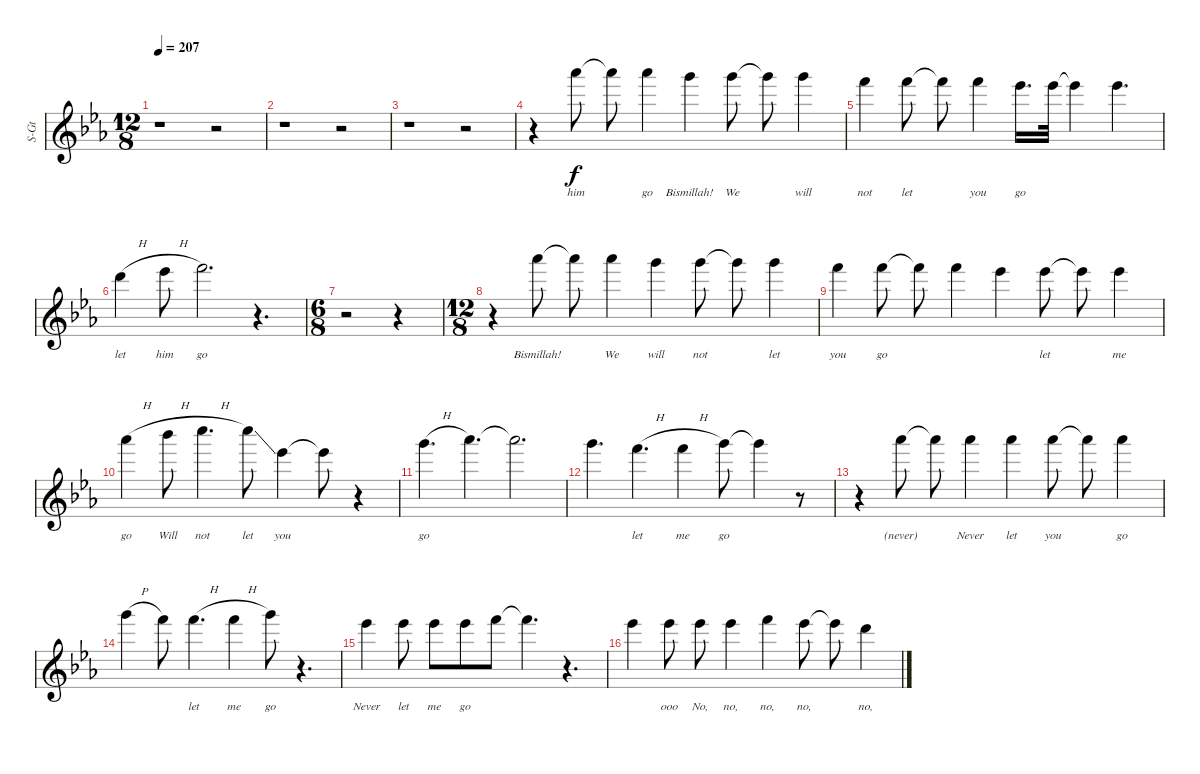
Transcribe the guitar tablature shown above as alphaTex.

\bracketExtendMode groupsimilarinstruments
\otherSystemsTrackNameOrientation horizontal
\track ("Voice" "S-Gt") {instrument flute}
\staff {score}
\tuning (E5 B4 G4 D4 A3 E3)
\displaytranspose 12
\ts (12 8)
\tempo 207
\clef g2
\ks eb
r.1{dy f beam Down} r.2{beam Down} |
r.1{beam Down} r.2{beam Down} |
r.1{beam Down} r.2{beam Down} |
r.4{beam Down} 4.1{acc b}.8{lyrics (0 "him") lyrics (1 "") lyrics (2 "") lyrics (3 "") lyrics (4 "") beam Down} 4.1{t acc b}.8{beam Down} 4.1{acc b}.4{lyrics (0 "go") lyrics (1 "") lyrics (2 "") lyrics (3 "") lyrics (4 "") beam Down} 3.1{acc forcenatural}.4{lyrics (0 "Bismillah!") lyrics (1 "") lyrics (2 "") lyrics (3 "") lyrics (4 "") beam Down} 3.1{acc forcenatural}.8{lyrics (0 "We") lyrics (1 "") lyrics (2 "") lyrics (3 "") lyrics (4 "") beam Down} 3.1{t acc forcenatural}.8{beam Down} 3.1{acc forcenatural}.4{lyrics (0 "will") lyrics (1 "") lyrics (2 "") lyrics (3 "") lyrics (4 "") beam Down} |
1.1{acc forcenatural}.4{lyrics (0 "not") lyrics (1 "") lyrics (2 "") lyrics (3 "") lyrics (4 "") beam Down} 1.1{acc forcenatural}.8{lyrics (0 "let") lyrics (1 "") lyrics (2 "") lyrics (3 "") lyrics (4 "") beam Down} 1.1{t acc forcenatural}.8{beam Down} 1.1{acc forcenatural}.4{lyrics (0 "you") lyrics (1 "") lyrics (2 "") lyrics (3 "") lyrics (4 "") beam Down} 4.2{acc b}.16{d lyrics (0 "go") lyrics (1 "") lyrics (2 "") lyrics (3 "") lyrics (4 "") beam Down} 4.2{acc b}.32{beam Down} 4.2{t acc b}.4{beam Down} 4.2{acc b}.4{d lyrics (0 " ") lyrics (1 "") lyrics (2 "") lyrics (3 "") lyrics (4 "") beam Down} |
3.2{h acc forcenatural}.4{lyrics (0 "let") lyrics (1 "") lyrics (2 "") lyrics (3 "") lyrics (4 "") beam Down} 4.2{h acc b}.8{lyrics (0 "him") lyrics (1 "") lyrics (2 "") lyrics (3 "") lyrics (4 "") beam Down} 6.2{acc forcenatural}.2{d lyrics (0 "go") lyrics (1 "") lyrics (2 "") lyrics (3 "") lyrics (4 "") beam Down} r.4{d beam Down} |
\ts (6 8)
r.2{beam Down} r.4{beam Down} |
\ts (12 8)
r.4{beam Down} 4.1{acc b}.8{lyrics (0 "Bismillah!") lyrics (1 "") lyrics (2 "") lyrics (3 "") lyrics (4 "") beam Down} 4.1{t acc b}.8{beam Down} 4.1{acc b}.4{lyrics (0 "We") lyrics (1 "") lyrics (2 "") lyrics (3 "") lyrics (4 "") beam Down} 3.1{acc forcenatural}.4{lyrics (0 "will") lyrics (1 "") lyrics (2 "") lyrics (3 "") lyrics (4 "") beam Down} 3.1{acc forcenatural}.8{lyrics (0 "not") lyrics (1 "") lyrics (2 "") lyrics (3 "") lyrics (4 "") beam Down} 3.1{t acc forcenatural}.8{beam Down} 3.1{acc forcenatural}.4{lyrics (0 "let") lyrics (1 "") lyrics (2 "") lyrics (3 "") lyrics (4 "") beam Down} |
1.1{acc forcenatural}.4{lyrics (0 "you") lyrics (1 "") lyrics (2 "") lyrics (3 "") lyrics (4 "") beam Down} 1.1{acc forcenatural}.8{lyrics (0 "go") lyrics (1 "") lyrics (2 "") lyrics (3 "") lyrics (4 "") beam Down} 1.1{t acc forcenatural}.8{beam Down} 1.1{acc forcenatural}.4{beam Down} 4.2{acc b}.4{lyrics (0 " ") lyrics (1 "") lyrics (2 "") lyrics (3 "") lyrics (4 "") beam Down} 4.2{acc b}.8{lyrics (0 "let") lyrics (1 "") lyrics (2 "") lyrics (3 "") lyrics (4 "") beam Down} 4.2{t acc b}.8{beam Down} 4.2{acc b}.4{lyrics (0 "me") lyrics (1 "") lyrics (2 "") lyrics (3 "") lyrics (4 "") beam Down} |
9.2{h acc b}.4{lyrics (0 "go") lyrics (1 "") lyrics (2 "") lyrics (3 "") lyrics (4 "") beam Down} 11.2{h acc b}.8{lyrics (0 "Will") lyrics (1 "") lyrics (2 "") lyrics (3 "") lyrics (4 "") beam Down} 13.2{h acc forcenatural}.4{d lyrics (0 "not") lyrics (1 "") lyrics (2 "") lyrics (3 "") lyrics (4 "") beam Down} 13.2{ss acc forcenatural}.8{lyrics (0 "let") lyrics (1 "") lyrics (2 "") lyrics (3 "") lyrics (4 "") beam Down} 4.2{acc b}.4{lyrics (0 "you") lyrics (1 "") lyrics (2 "") lyrics (3 "") lyrics (4 "") beam Down} 4.2{t acc b}.8{beam Down} r.4{beam Down} |
3.1{h acc forcenatural}.4{d lyrics (0 "go") lyrics (1 "") lyrics (2 "") lyrics (3 "") lyrics (4 "") beam Down} 4.1{acc b}.4{d beam Down} 4.1{t acc b}.2{d beam Down} |
3.1{acc forcenatural}.4{d lyrics (0 " ") lyrics (1 "") lyrics (2 "") lyrics (3 "") lyrics (4 "") beam Down} 1.1{h acc forcenatural}.4{d lyrics (0 "let") lyrics (1 "") lyrics (2 "") lyrics (3 "") lyrics (4 "") beam Down} 1.1{h acc forcenatural}.4{lyrics (0 "me") lyrics (1 "") lyrics (2 "") lyrics (3 "") lyrics (4 "") beam Down} 3.1{acc forcenatural}.8{lyrics (0 "go") lyrics (1 "") lyrics (2 "") lyrics (3 "") lyrics (4 "") beam Down} 3.1{t acc forcenatural}.4{beam Down} r.8{beam Down} |
r.4{beam Down} 4.1{acc b}.8{lyrics (0 "(never)") lyrics (1 "") lyrics (2 "") lyrics (3 "") lyrics (4 "") beam Down} 4.1{t acc b}.8{beam Down} 4.1{acc b}.4{lyrics (0 "Never") lyrics (1 "") lyrics (2 "") lyrics (3 "") lyrics (4 "") beam Down} 4.1{acc b}.4{lyrics (0 "let") lyrics (1 "") lyrics (2 "") lyrics (3 "") lyrics (4 "") beam Down} 4.1{acc b}.8{lyrics (0 "you") lyrics (1 "") lyrics (2 "") lyrics (3 "") lyrics (4 "") beam Down} 4.1{t acc b}.8{beam Down} 4.1{acc b}.4{lyrics (0 "go") lyrics (1 "") lyrics (2 "") lyrics (3 "") lyrics (4 "") beam Down} |
3.1{h acc forcenatural}.4{beam Down} 1.1{acc forcenatural}.8{lyrics (0 " ") lyrics (1 "") lyrics (2 "") lyrics (3 "") lyrics (4 "") beam Down} 1.1{h acc forcenatural}.4{d lyrics (0 "let") lyrics (1 "") lyrics (2 "") lyrics (3 "") lyrics (4 "") beam Down} 1.1{h acc forcenatural}.4{lyrics (0 "me") lyrics (1 "") lyrics (2 "") lyrics (3 "") lyrics (4 "") beam Down} 3.1{acc forcenatural}.8{lyrics (0 "go") lyrics (1 "") lyrics (2 "") lyrics (3 "") lyrics (4 "") beam Down} r.4{d beam Down} |
4.2{acc b}.4{lyrics (0 "Never") lyrics (1 "") lyrics (2 "") lyrics (3 "") lyrics (4 "") beam Down} 4.2{acc b}.8{lyrics (0 "let") lyrics (1 "") lyrics (2 "") lyrics (3 "") lyrics (4 "") beam Down} 4.2{acc b}.8{lyrics (0 "me") lyrics (1 "") lyrics (2 "") lyrics (3 "") lyrics (4 "") beam Down} 4.2{acc b}.8{lyrics (0 "go") lyrics (1 "") lyrics (2 "") lyrics (3 "") lyrics (4 "") beam Down} 6.2{acc forcenatural}.8{beam Down} 6.2{t acc forcenatural}.4{d beam Down} r.4{d beam Down} |
4.2{acc b}.4{lyrics (0 " ") lyrics (1 "") lyrics (2 "") lyrics (3 "") lyrics (4 "") beam Down} 4.2{acc b}.8{lyrics (0 "ooo") lyrics (1 "") lyrics (2 "") lyrics (3 "") lyrics (4 "") beam Down} 4.2{acc b}.8{lyrics (0 "No,") lyrics (1 "") lyrics (2 "") lyrics (3 "") lyrics (4 "") beam Down} 4.2{acc b}.4{lyrics (0 "no,") lyrics (1 "") lyrics (2 "") lyrics (3 "") lyrics (4 "") beam Down} 6.2{acc forcenatural}.4{lyrics (0 "no,") lyrics (1 "") lyrics (2 "") lyrics (3 "") lyrics (4 "") beam Down} 4.2{acc b}.8{lyrics (0 "no,") lyrics (1 "") lyrics (2 "") lyrics (3 "") lyrics (4 "") beam Down} 4.2{t acc b}.8{beam Down} 3.2{acc forcenatural}.4{lyrics (0 "no,") lyrics (1 "") lyrics (2 "") lyrics (3 "") lyrics (4 "") beam Down}
